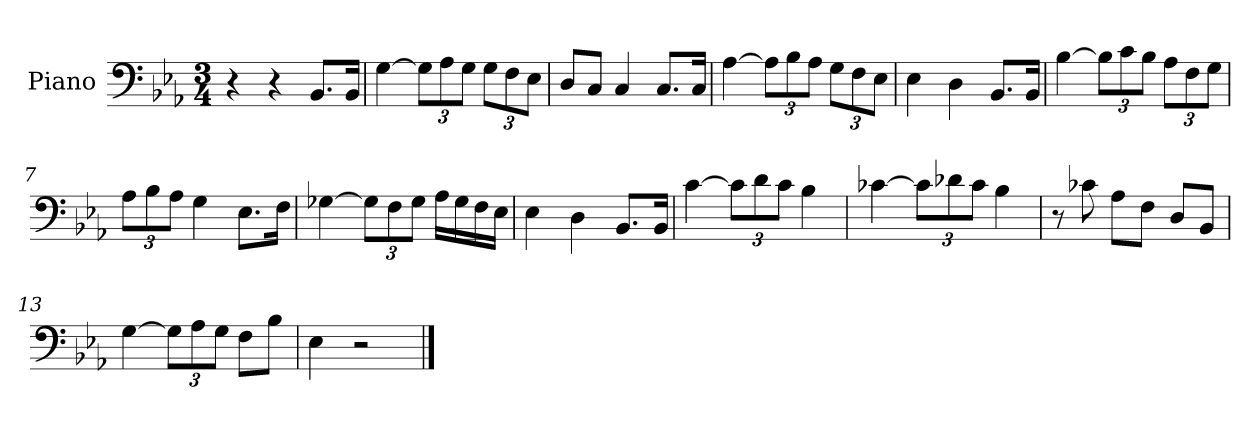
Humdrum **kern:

**kern
*part1
*staff1
*I"Piano
*I'Pno
*clefF4
*k[b-e-a-]
*E-:
*M3/4
=1
4r
4r
8.BB-/L
16BB-/Jk
=2
[4G\
12G\L]
12A-\
12G\J
12G\L
12F\
12E-\J
=3
8D/L
8C/J
4C/
8.C/L
16C/Jk
=4
[4A-\
12A-\L]
12B-\
12A-\J
12G\L
12F\
12E-\J
=5
4E-\
4D\
8.BB-/L
16BB-/Jk
=6
[4B-\
12B-\L]
12c\
12B-\J
12A-\L
12F\
12G\J
=7
12A-\L
12B-\
12A-\J
4G\
8.E-\L
16F\Jk
=8
[4G-X\
12G-\L]
12F\
12G-\J
16A-\LL
16G-\
16F\
16E-\JJ
=9
4E-\
4D\
8.BB-/L
16BB-/Jk
=10
[4c\
12c\L]
12d\
12c\J
4B-\
=11
[4c-X\
12c-\L]
12d-X\
12c-\J
4B-\
=12
8r
8c-X\
8A-\L
8F\J
8D/L
8BB-/J
=13
[4G\
12G\L]
12A-\
12G\J
8F\L
8B-\J
=14
4E-\
2r
==
*-
